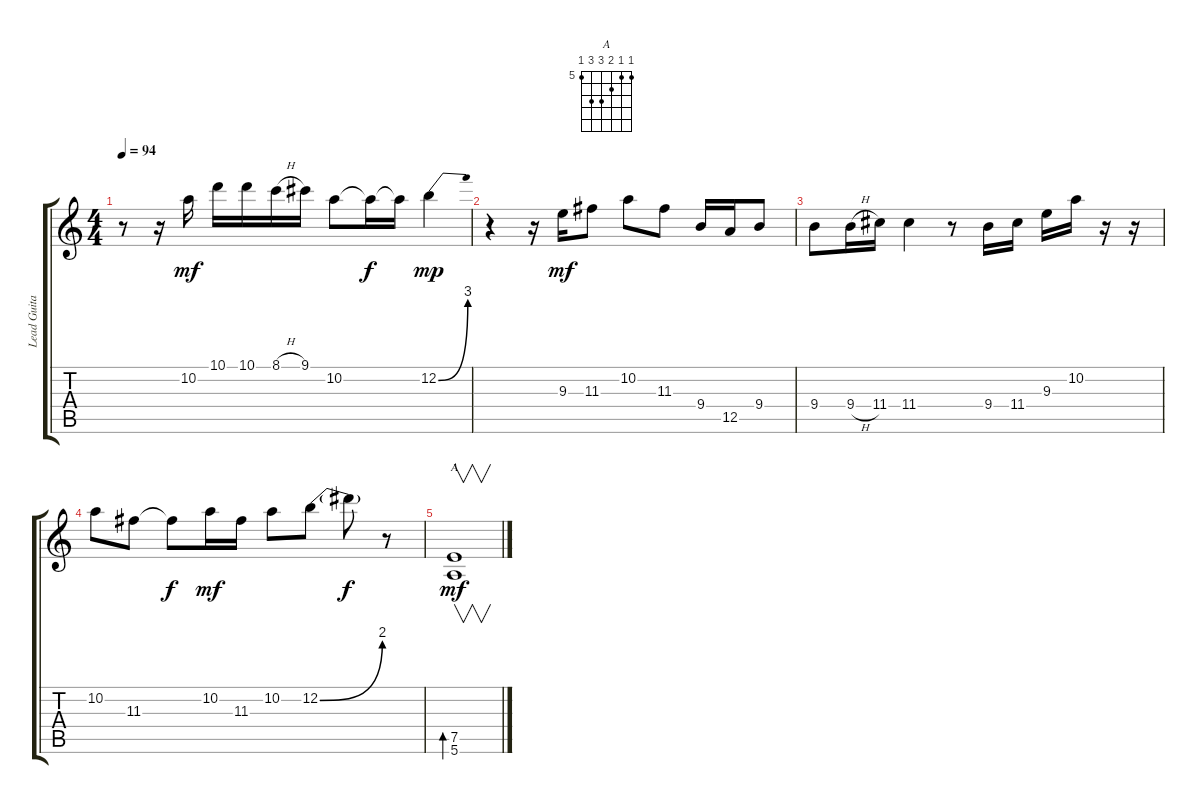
\track ("Lead Guitar" "Lead Guita") {instrument distortionguitar}
\staff {score tabs}
\tuning (E4 B3 G3 D3 A2 E2) {hide}
\chord ("A" 5 5 6 7 7 5) {firstfret 5}
\ts (4 4)
\tempo 94
\clef g2
\ks c
r.8{dy f} r.16 10.2.16{dy mf} 10.1.16 10.1.16 8.1{h}.16 9.1.16 10.2.8 10.2{t}.16{dy f} 10.2{t}.16 12.2{be (bend 0 0 60 12)}.4{dy mp} |
r.4 r.16 9.3.16{dy mf} 11.3.8 10.2.8 11.3.8 9.4.16 12.5.16 9.4.8 |
9.4.8 9.4{h}.16 11.4.16 11.4.4 r.8 9.4.16 11.4.16 9.3.16 10.2.16 r.16 r.16 |
10.2.8 11.3.8 11.3{t}.8{dy f} 10.2.16{dy mf} 11.3.16 10.2.8 12.2{be (bend 0 0 60 8)}.8 12.2{t}.8{dy f} r.8 |
(7.5 5.6).1{v bd 240 ch "A" dy mf volume 10}
